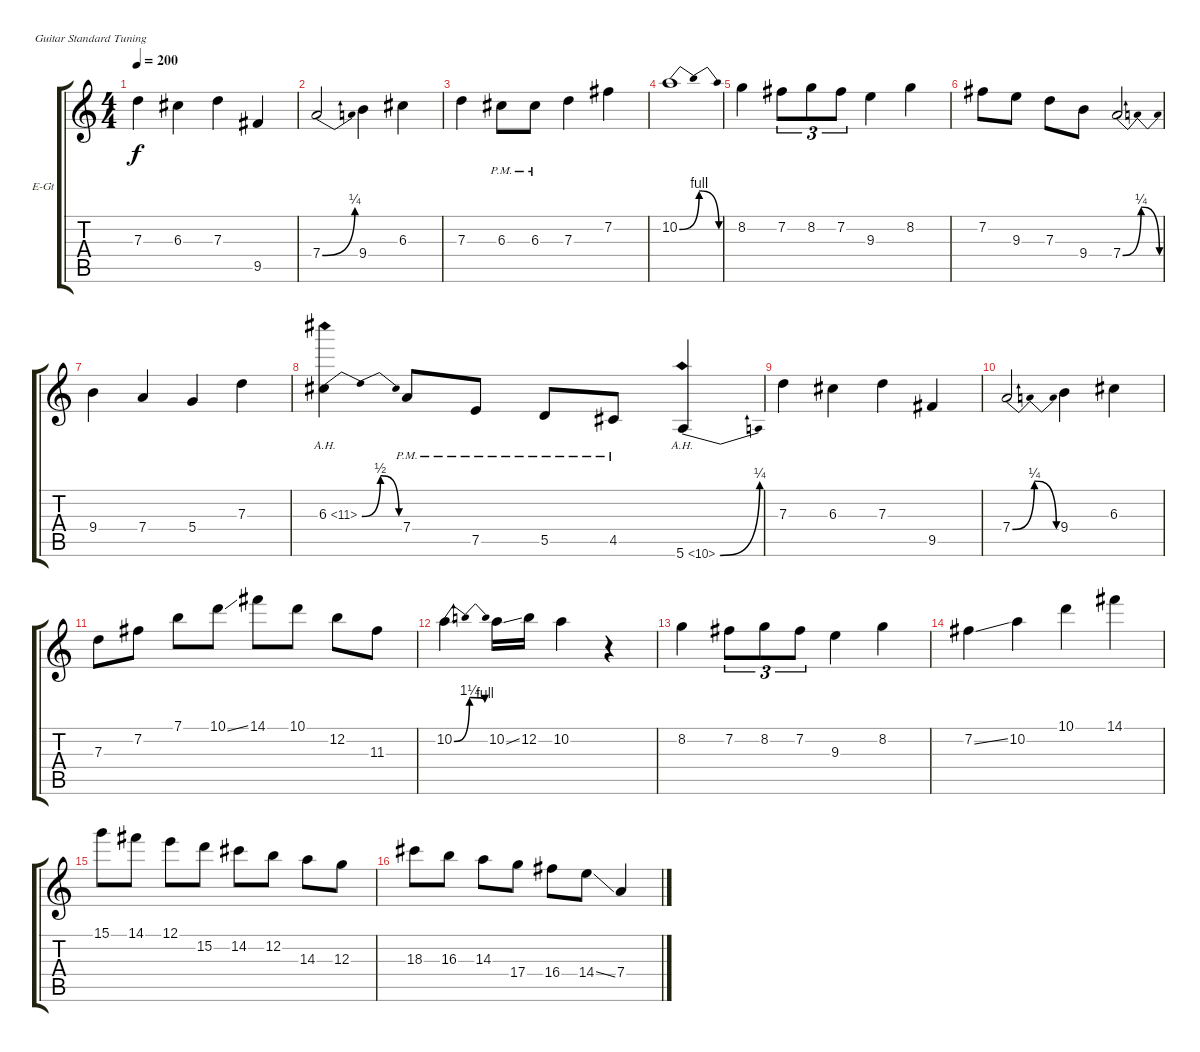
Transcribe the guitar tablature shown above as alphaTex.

\bracketExtendMode groupsimilarinstruments
\firstSystemTrackNameOrientation horizontal
\otherSystemsTrackNameOrientation horizontal
\track ("Lead" "E-Gt") {instrument distortionguitar}
\staff {score tabs}
\tuning (E4 B3 G3 D3 A2 E2)
\ts (4 4)
\tempo 200
\clef g2
\ks c
7.3.4{dy f} 6.3.4 7.3.4 9.5.4 |
7.4{be (bend 0 0 60 1)}.2 9.4.4 6.3.4 |
7.3.4 6.3{pm}.8 6.3{pm}.8 7.3.4 7.2.4 |
10.2{be (bendrelease 0 0 30 4 30 4 60 0)}.1 |
8.2.4 7.2.8{tu (3 2)} 8.2.8{tu (3 2)} 7.2.8{tu (3 2)} 9.3.4 8.2.4 |
7.2.8 9.3.8 7.3.8 9.4.8 7.4{be (bendrelease 0 0 30 1 30 1 60 0)}.2 |
9.4.4 7.4.4 5.4.4 7.3.4 |
6.3{be (bendrelease 0 0 30 2 30 2 60 0) ah 5}.4 7.4{pm}.8 7.5{pm}.8 5.5{pm}.8 4.5{pm}.8 5.6{be (bend 0 0 60 1) ah 5}.4 |
7.3.4 6.3.4 7.3.4 9.5.4 |
7.4{be (bendrelease 0 0 30 1 30 1 60 0)}.2 9.4.4 6.3.4 |
7.3.8 7.2.8 7.1.8 10.1{ss}.8 14.1.8 10.1.8 12.2.8 11.3.8 |
10.2{be (bendrelease 0 0 30 5 30 5 60 4)}.4{d} 10.2{ss}.16 12.2.16 10.2.4 r.4 |
8.2.4 7.2.8{tu (3 2)} 8.2.8{tu (3 2)} 7.2.8{tu (3 2)} 9.3.4 8.2.4 |
7.2{ss}.4 10.2.4 10.1.4 14.1.4 |
15.1.8 14.1.8 12.1.8 15.2.8 14.2.8 12.2.8 14.3.8 12.3.8 |
18.3.8 16.3.8 14.3.8 17.4.8 16.4.8 14.4{ss}.8 7.4.4
